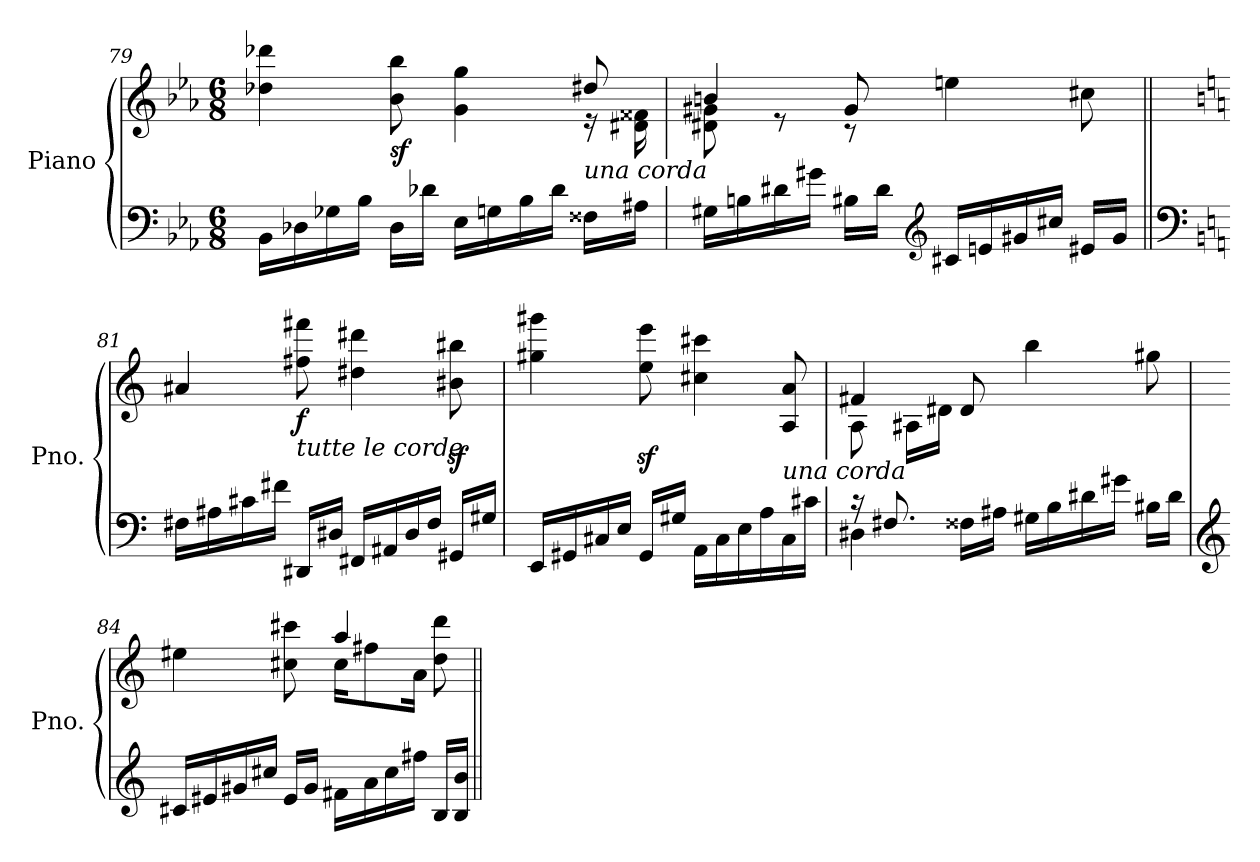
**kern	**kern	**dynam
*part1	*part1	*part1
*staff2	*staff1	*staff1/2
*I"Piano	*	*
*I'Pno.	*	*
!!LO:LB:g=z
*clefF4	*clefG2	*
*k[b-e-a-]	*k[b-e-a-]	*
*M6/8	*M6/8	*
=79	=79	=79
*	*^	*
16BB-\LL	4dd-X\ 4ddd-X\	8ryy	.
16D-X\	.	.	.
*	*v	*v	*
16G-X\	.	.
16B-\JJ	.	.
!	!	!LO:DY:b
16D-\LL	8b-\ 8bb-\	sf
16d-X\JJ	.	.
16E-\LL	4g\ 4gg\	.
16Gn\	.	.
16B-\	.	.
16d-\JJ	.	.
*	*^	*
!	!LO:TX:b:i:t=una   corda	!	!
16F##X\LL	8dd#X/	16r	.
16A#X\JJ	.	16d#X\ 16f##X\	.
=80	=80	=80	=80
16G#X\LL	4bn/	8d#X\ 8g#X\	.
16Bn\	.	.	.
16d#X\	.	8r	.
16g#X\JJ	.	.	.
16B#X\LL	8g#/	8r	.
16d#\JJ	.	.	.
*clefG2	*	*	*
16c#X/LL	4een\	4.ryy	.
16en/	.	.	.
16g#X/	.	.	.
16cc#X/JJ	.	.	.
16e#X/LL	8cc#X\	.	.
16g#/JJ	.	.	.
*	*v	*v	*
!!LO:LB:g=z
=81||	=81||	=81||
*clefF4	*	*
*k[]	*k[]	*
16F#X\LL	4a#X/	.
16A#X\	.	.
16c#X\	.	.
16f#X\JJ	.	.
!	!LO:TX:b:i:t=tutte le corde	!
!	!	!LO:DY:b
16DD#X/LL	8ff#X\ 8fff#X\	f
16D#X/JJ	.	.
16FF#X/LL	4dd#X\ 4ddd#X\	.
16AA#X/	.	.
16D#/	.	.
16F#/JJ	.	.
16GG#X/LL	8b#X\z< 8bb#X\z<	.
16G#X/JJ	.	.
=82	=82	=82
16EE/LL	4gg#X\ 4ggg#X\	.
16GG#X/	.	.
16C#X/	.	.
16E/JJ	.	.
16GG#/LL	8ee\z< 8eee\z<	.
16G#X/JJ	.	.
16AA\LL	4cc#X\ 4ccc#X\	.
16C#\	.	.
16E\	.	.
16A\	.	.
!	!LO:TX:b:i:t=una corda	!
16C#\	8A/ 8a/	.
16c#X\JJ	.	.
!!LO:LB:g=z
=83	=83	=83
*^	*^	*
16r	4D#X\	4f#X/	8A\	.
8.F#X/	.	.	.	.
.	.	.	16A#X\LL	.
.	.	.	16d#X\JJ	.
16F##X\LL	2ryy	8d#/	2ryy	.
16A#X\JJ	.	.	.	.
16G#X\LL	.	4bb\	.	.
16B\	.	.	.	.
16d#X\	.	.	.	.
16g#X\JJ	.	.	.	.
16B#X\LL	.	8gg#X\	.	.
16d#\JJ	.	.	.	.
*v	*v	*	*	*
=84	=84	=84	=84
*clefG2	*	*	*
16c#X/LL	4ee#X\	4.ryy	.
16e#X/	.	.	.
16g#X/	.	.	.
16cc#X/JJ	.	.	.
16e#/LL	8cc#X\ 8ccc#X\	.	.
16g#/JJ	.	.	.
16f#X\LL	4aa/	16cc#\KL	.
16a\	.	8ff#X\	.
16cc#\	.	.	.
16ff#X\JJ	.	16a\Jk	.
16B/LL	8dd\ 8ddd\	8ryy	.
16B/ 16b/JJ	.	.	.
*	*v	*v	*
=||	=||	=||
*-	*-	*-
